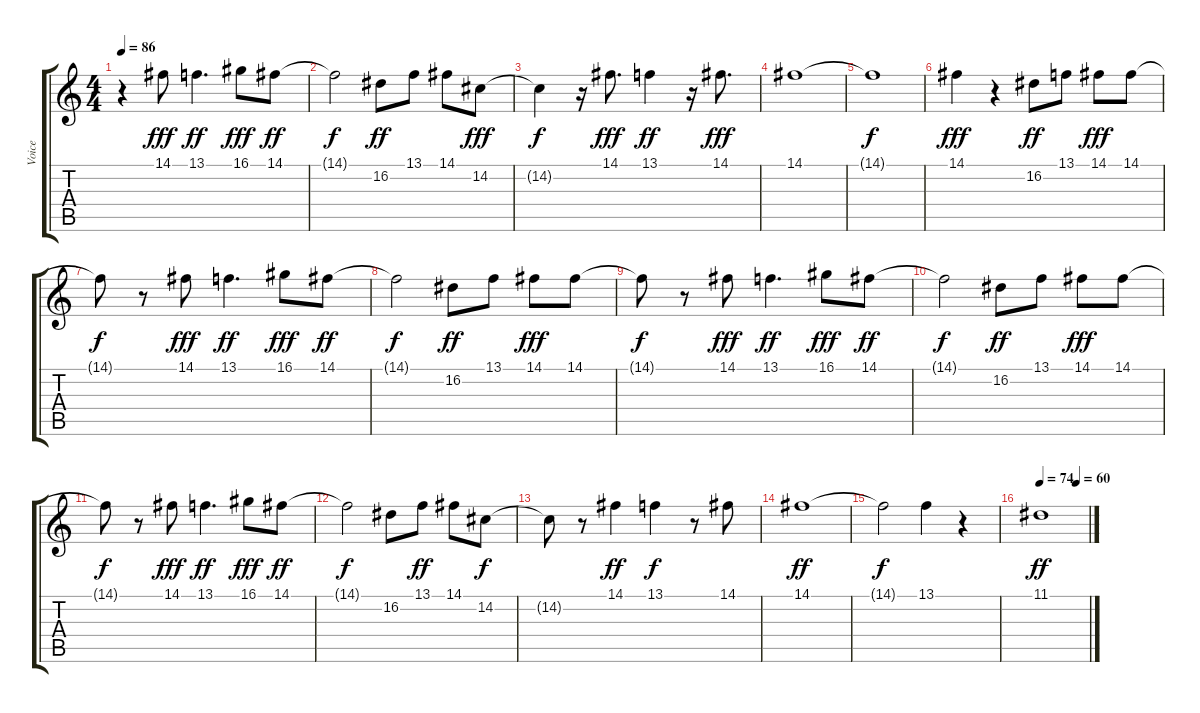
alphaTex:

\track ("Voice" "Voice") {instrument lead3calliope}
\staff {score tabs}
\tuning (E4 B3 G3 D3 A2 E2) {hide}
\ts (4 4)
\tempo 86
\clef g2
\ks c
r.4{dy fff} 14.1.8 13.1.4{d dy ff} 16.1.8{dy fff} 14.1.8{dy ff} |
14.1{t}.2{dy f} 16.2.8{dy ff} 13.1.8 14.1.8 14.2.8{dy fff} |
14.2{t}.4{dy f} r.16 14.1.8{d dy fff} 13.1.4{dy ff} r.16 14.1.8{d dy fff} |
14.1.1 |
14.1{t}.1{dy f} |
14.1.4{dy fff} r.4 16.2.8{dy ff volume 14} 13.1.8 14.1.8{dy fff} 14.1.8 |
14.1{t}.8{dy f} r.8 14.1.8{dy fff} 13.1.4{d dy ff} 16.1.8{dy fff} 14.1.8{dy ff} |
14.1{t}.2{dy f} 16.2.8{dy ff} 13.1.8 14.1.8{dy fff} 14.1.8 |
14.1{t}.8{dy f} r.8 14.1.8{dy fff} 13.1.4{d dy ff} 16.1.8{dy fff} 14.1.8{dy ff} |
14.1{t}.2{dy f} 16.2.8{dy ff} 13.1.8 14.1.8{dy fff} 14.1.8 |
14.1{t}.8{dy f} r.8 14.1.8{dy fff} 13.1.4{d dy ff} 16.1.8{dy fff} 14.1.8{dy ff} |
14.1{t}.2{dy f} 16.2.8 13.1.8{dy ff} 14.1.8 14.2.8{dy f} |
14.2{t}.8 r.8 14.1.4{dy ff} 13.1.4{dy f} r.8 14.1.8 |
14.1.1{dy ff} |
14.1{t}.2{dy f} 13.1.4 r.4 |
\tempo 74
\tempo (60 0.75)
11.1.1{dy ff}
